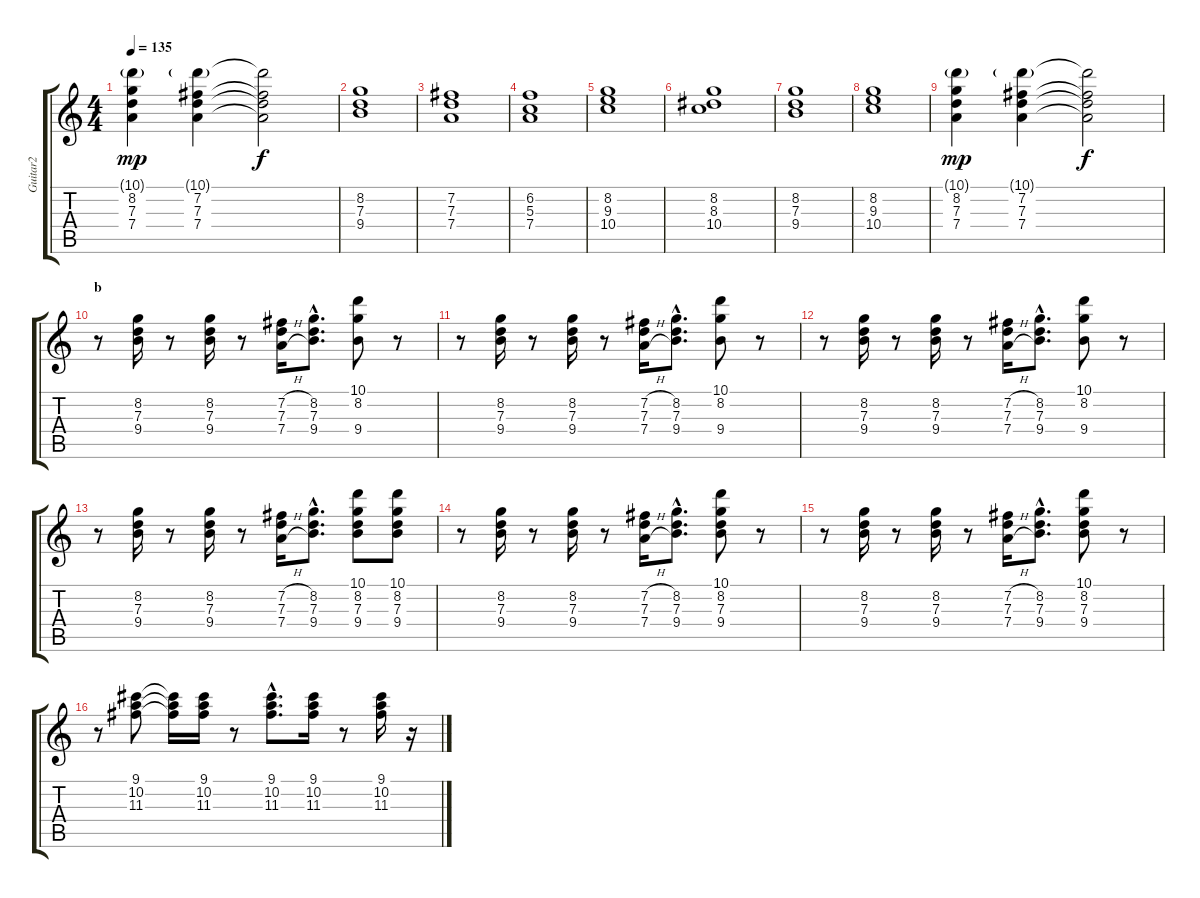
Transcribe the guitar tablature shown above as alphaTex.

\track ("Guitar2" "Guitar2") {instrument overdrivenguitar}
\staff {score tabs}
\tuning (E4 B3 G3 D3 A2 E2) {hide}
\ts (4 4)
\tempo 135
\clef g2
\ks c
(10.1{g} 8.2 7.3 7.4).4{dy mp} (10.1{g} 7.2 7.3 7.4).4 (10.1{t} 7.2{t} 7.3{t} 7.4{t}).2{dy f} |
(8.2 7.3 9.4).1 |
(7.2 7.3 7.4).1 |
(6.2 5.3 7.4).1 |
(8.2 9.3 10.4).1 |
(8.2 8.3 10.4).1 |
(8.2 7.3 9.4).1 |
(8.2 9.3 10.4).1 |
(10.1{g} 8.2 7.3 7.4).4{dy mp} (10.1{g} 7.2 7.3 7.4).4 (10.1{t} 7.2{t} 7.3{t} 7.4{t}).2{dy f} |
\section ("" "b")
r.8 (8.2 7.3 9.4).16 r.8 (8.2 7.3 9.4).16 r.8 (7.2{h} 7.3 7.4{h}).16 (8.2{hac} 7.3{hac} 9.4{hac}).8{d} (10.1 8.2 9.4).8 r.8 |
r.8 (8.2 7.3 9.4).16 r.8 (8.2 7.3 9.4).16 r.8 (7.2{h} 7.3 7.4{h}).16 (8.2{hac} 7.3{hac} 9.4{hac}).8{d} (10.1 8.2 9.4).8 r.8 |
r.8 (8.2 7.3 9.4).16 r.8 (8.2 7.3 9.4).16 r.8 (7.2{h} 7.3 7.4{h}).16 (8.2{hac} 7.3{hac} 9.4{hac}).8{d} (10.1 8.2 9.4).8 r.8 |
r.8 (8.2 7.3 9.4).16 r.8 (8.2 7.3 9.4).16 r.8 (7.2{h} 7.3 7.4{h}).16 (8.2{hac} 7.3{hac} 9.4{hac}).8{d} (10.1 8.2 7.3 9.4).8 (10.1 8.2 7.3 9.4).8 |
r.8 (8.2 7.3 9.4).16 r.8 (8.2 7.3 9.4).16 r.8 (7.2{h} 7.3 7.4{h}).16 (8.2{hac} 7.3{hac} 9.4{hac}).8{d} (10.1 8.2 7.3 9.4).8 r.8 |
r.8 (8.2 7.3 9.4).16 r.8 (8.2 7.3 9.4).16 r.8 (7.2{h} 7.3 7.4{h}).16 (8.2{hac} 7.3{hac} 9.4{hac}).8{d} (10.1 8.2 7.3 9.4).8 r.8 |
r.8 (9.1 10.2 11.3).8 (9.1{t} 10.2{t} 11.3{t}).16 (9.1 10.2 11.3).16 r.8 (9.1{hac} 10.2{hac} 11.3{hac}).8{d} (9.1 10.2 11.3).16 r.8 (9.1 10.2 11.3).16 r.16
